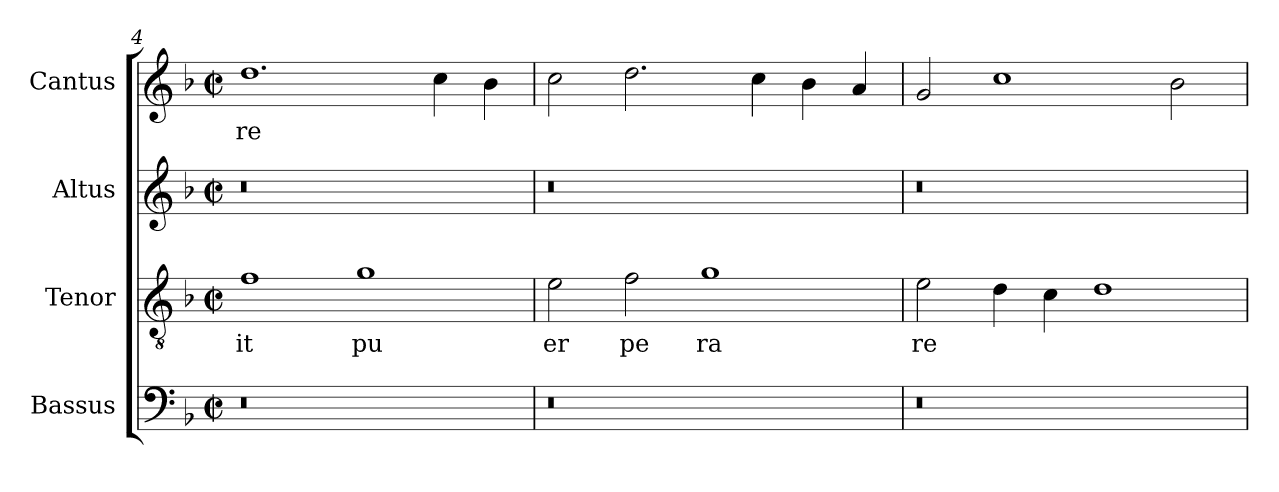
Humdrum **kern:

**kern	**kern	**text	**kern	**kern	**text
*part4	*part3	*part3	*part2	*part1	*part1
*staff4	*staff3	*staff3	*staff2	*staff1	*staff1
*I"Bassus	*I"Tenor	*	*I"Altus	*I"Cantus	*
*clefF4	*clefGv2	*	*clefG2	*clefG2	*
*k[b-]	*k[b-]	*	*k[b-]	*k[b-]	*
*F:	*F:	*	*F:	*F:	*
*M2/2	*M2/2	*	*M2/2	*M2/2	*
*met(c|)	*met(c|)	*	*met(c|)	*met(c|)	*
=4	=4	=4	=4	=4	=4
!	!	!LO:LY:b:cj	!	!	!LO:LY:b:cj
0r	1f	it	0r	1.dd	re
!	!	!LO:LY:b:cj	!	!	!
.	1g	pu	.	.	.
!	!	!	!	!	!LO:LY:b:cj
.	.	.	.	4cc\	.
!	!	!	!	!	!LO:LY:b:cj
.	.	.	.	4b-\	.
=5	=5	=5	=5	=5	=5
!	!	!LO:LY:b:cj	!	!	!LO:LY:b:cj
0r	2e\	er	0r	2cc\	.
!	!	!LO:LY:b:cj	!	!	!LO:LY:b:cj
.	2f\	pe	.	2.dd\	.
!	!	!LO:LY:b:cj	!	!	!
.	1g	ra	.	.	.
!	!	!	!	!	!LO:LY:b:cj
.	.	.	.	4cc\	.
!	!	!	!	!	!LO:LY:b:cj
.	.	.	.	4b-\	.
!	!	!	!	!	!LO:LY:b:cj
.	.	.	.	4a/	.
=6	=6	=6	=6	=6	=6
!	!	!LO:LY:b:cj	!	!	!LO:LY:b:cj
0r	2e\	re	0r	2g/	.
!	!	!LO:LY:b:cj	!	!	!LO:LY:b:cj
.	4d\	.	.	1cc	.
!	!	!LO:LY:b:cj	!	!	!
.	4c\	.	.	.	.
!	!	!LO:LY:b:cj	!	!	!
.	1d	.	.	.	.
!	!	!	!	!	!LO:LY:b:cj
.	.	.	.	2b-\	.
=	=	=	=	=	=
*-	*-	*-	*-	*-	*-
